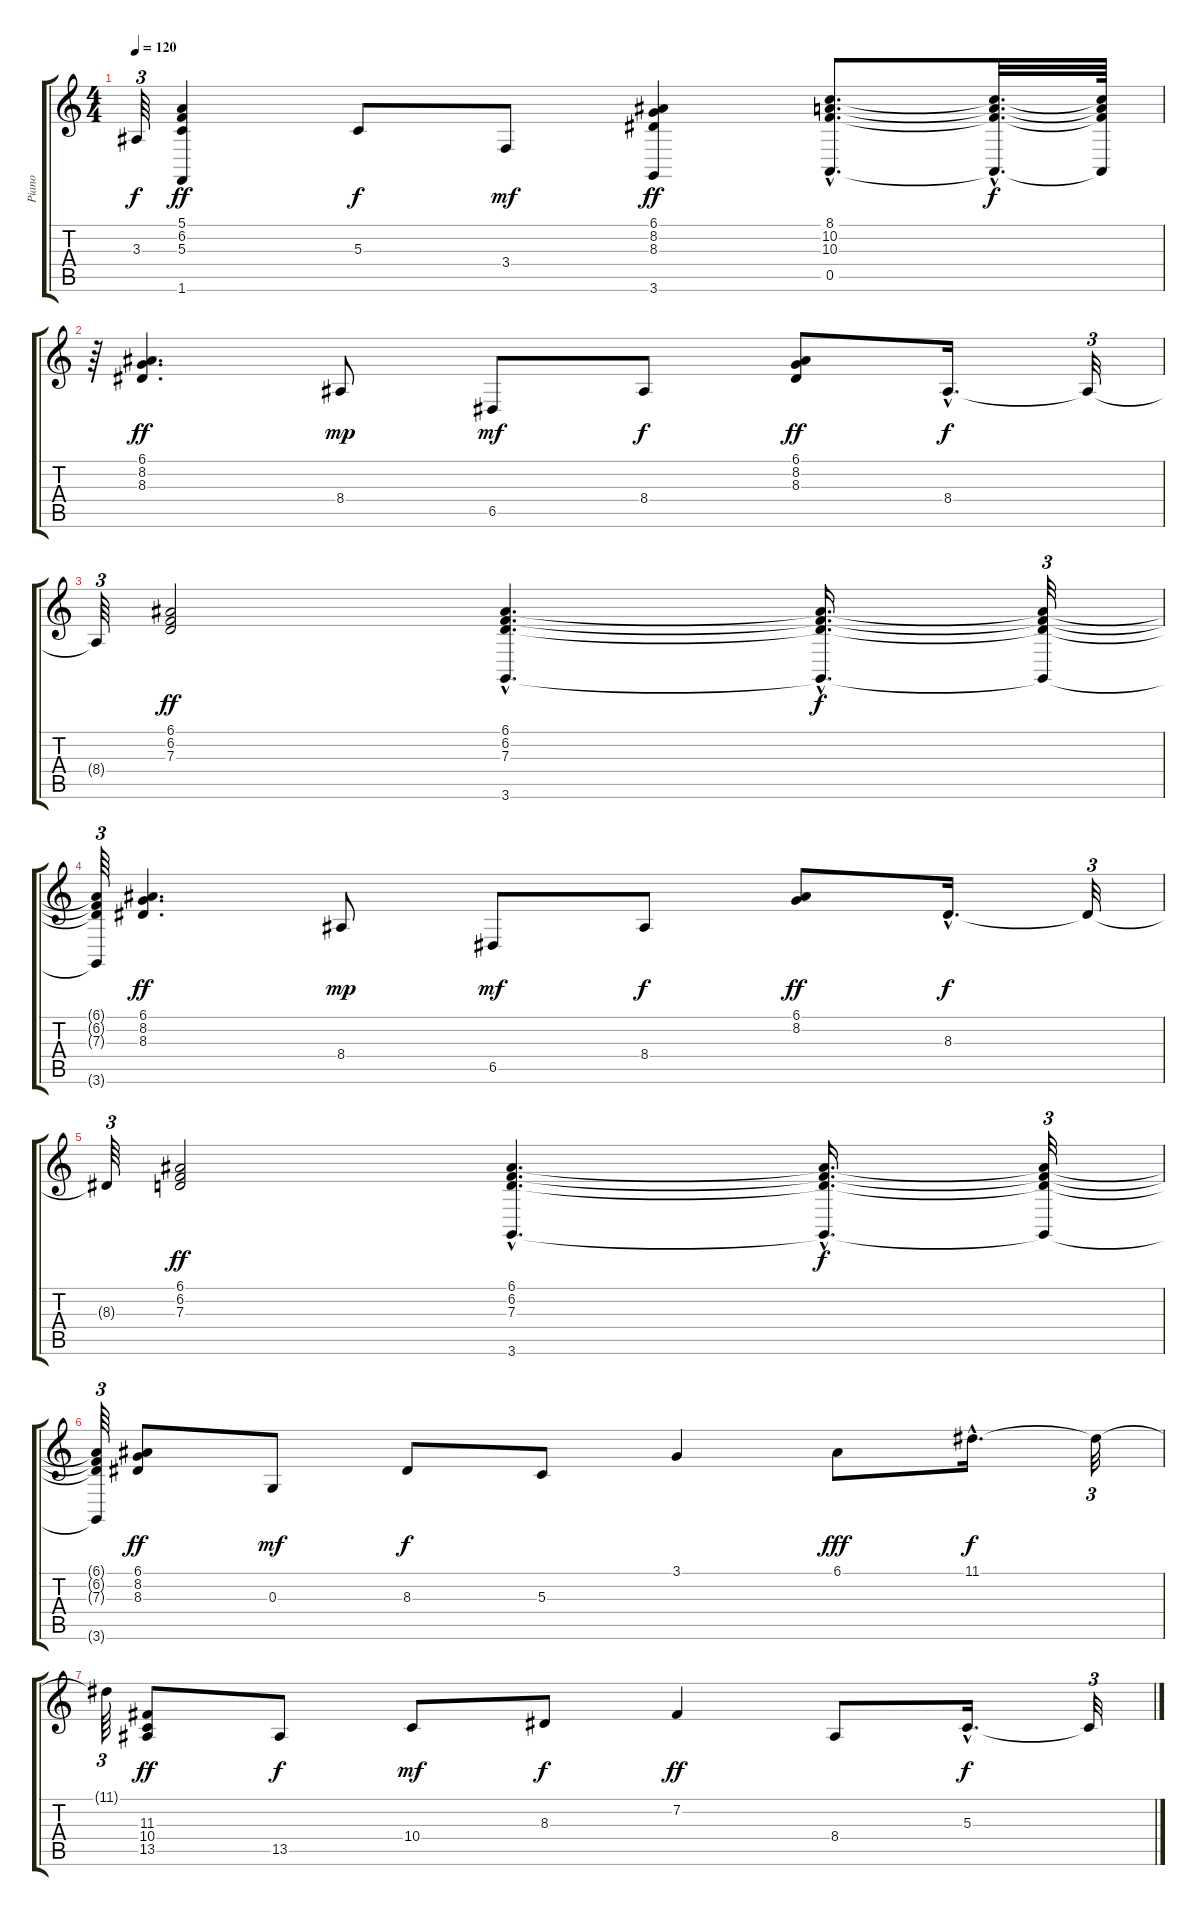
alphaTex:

\track ("Piano" "Piano") {instrument acousticgrandpiano}
\staff {score tabs}
\tuning (E4 B3 G3 D3 A2 E2) {hide}
\ts (4 4)
\tempo 120
\clef g2
\ks c
3.3{t}.64{tu (3 2) dy f} (5.1 6.2 5.3 1.6).4{dy ff} 5.3.8{dy f} 3.4.8{dy mf} (6.1 8.2 8.3 3.6).4{dy ff} (8.1{hac} 10.2{hac} 10.3{hac} 0.5{hac}).8{d} (8.1{hac t} 10.2{hac t} 10.3{hac t} 0.5{hac t}).32{d dy f} (8.1{t} 10.2{t} 10.3{t} 0.5{t}).64 |
r.64{tu (3 2)} (6.1 8.2 8.3).4{d dy ff} 8.4.8{dy mp} 6.5.8{dy mf} 8.4.8{dy f} (6.1 8.2 8.3).8{dy ff} 8.4{hac}.16{d dy f} 8.4{t}.32{tu (3 2)} |
8.4{t}.64{tu (3 2)} (6.1 6.2 7.3).2{dy ff} (6.1{hac} 6.2{hac} 7.3{hac} 3.6{hac}).4{d} (6.1{hac t} 6.2{hac t} 7.3{hac t} 3.6{hac t}).16{d dy f} (6.1{t} 6.2{t} 7.3{t} 3.6{t}).32{tu (3 2)} |
(6.1{t} 6.2{t} 7.3{t} 3.6{t}).64{tu (3 2)} (6.1 8.2 8.3).4{d dy ff} 8.4.8{dy mp} 6.5.8{dy mf} 8.4.8{dy f} (6.1 8.2).8{dy ff} 8.3{hac}.16{d dy f} 8.3{t}.32{tu (3 2)} |
8.3{t}.64{tu (3 2)} (6.1 6.2 7.3).2{dy ff} (6.1{hac} 6.2{hac} 7.3{hac} 3.6{hac}).4{d} (6.1{hac t} 6.2{hac t} 7.3{hac t} 3.6{hac t}).16{d dy f} (6.1{t} 6.2{t} 7.3{t} 3.6{t}).32{tu (3 2)} |
(6.1{t} 6.2{t} 7.3{t} 3.6{t}).64{tu (3 2)} (6.1 8.2 8.3).8{dy ff} 0.3.8{dy mf} 8.3.8{dy f} 5.3.8 3.1.4 6.1.8{dy fff} 11.1{hac}.16{d dy f} 11.1{t}.32{tu (3 2)} |
11.1{t}.64{tu (3 2)} (11.3 10.4 13.5).8{dy ff} 13.5.8{dy f} 10.4.8{dy mf} 8.3.8{dy f} 7.2.4{dy ff} 8.4.8 5.3{hac}.16{d dy f} 5.3{t}.32{tu (3 2)}
